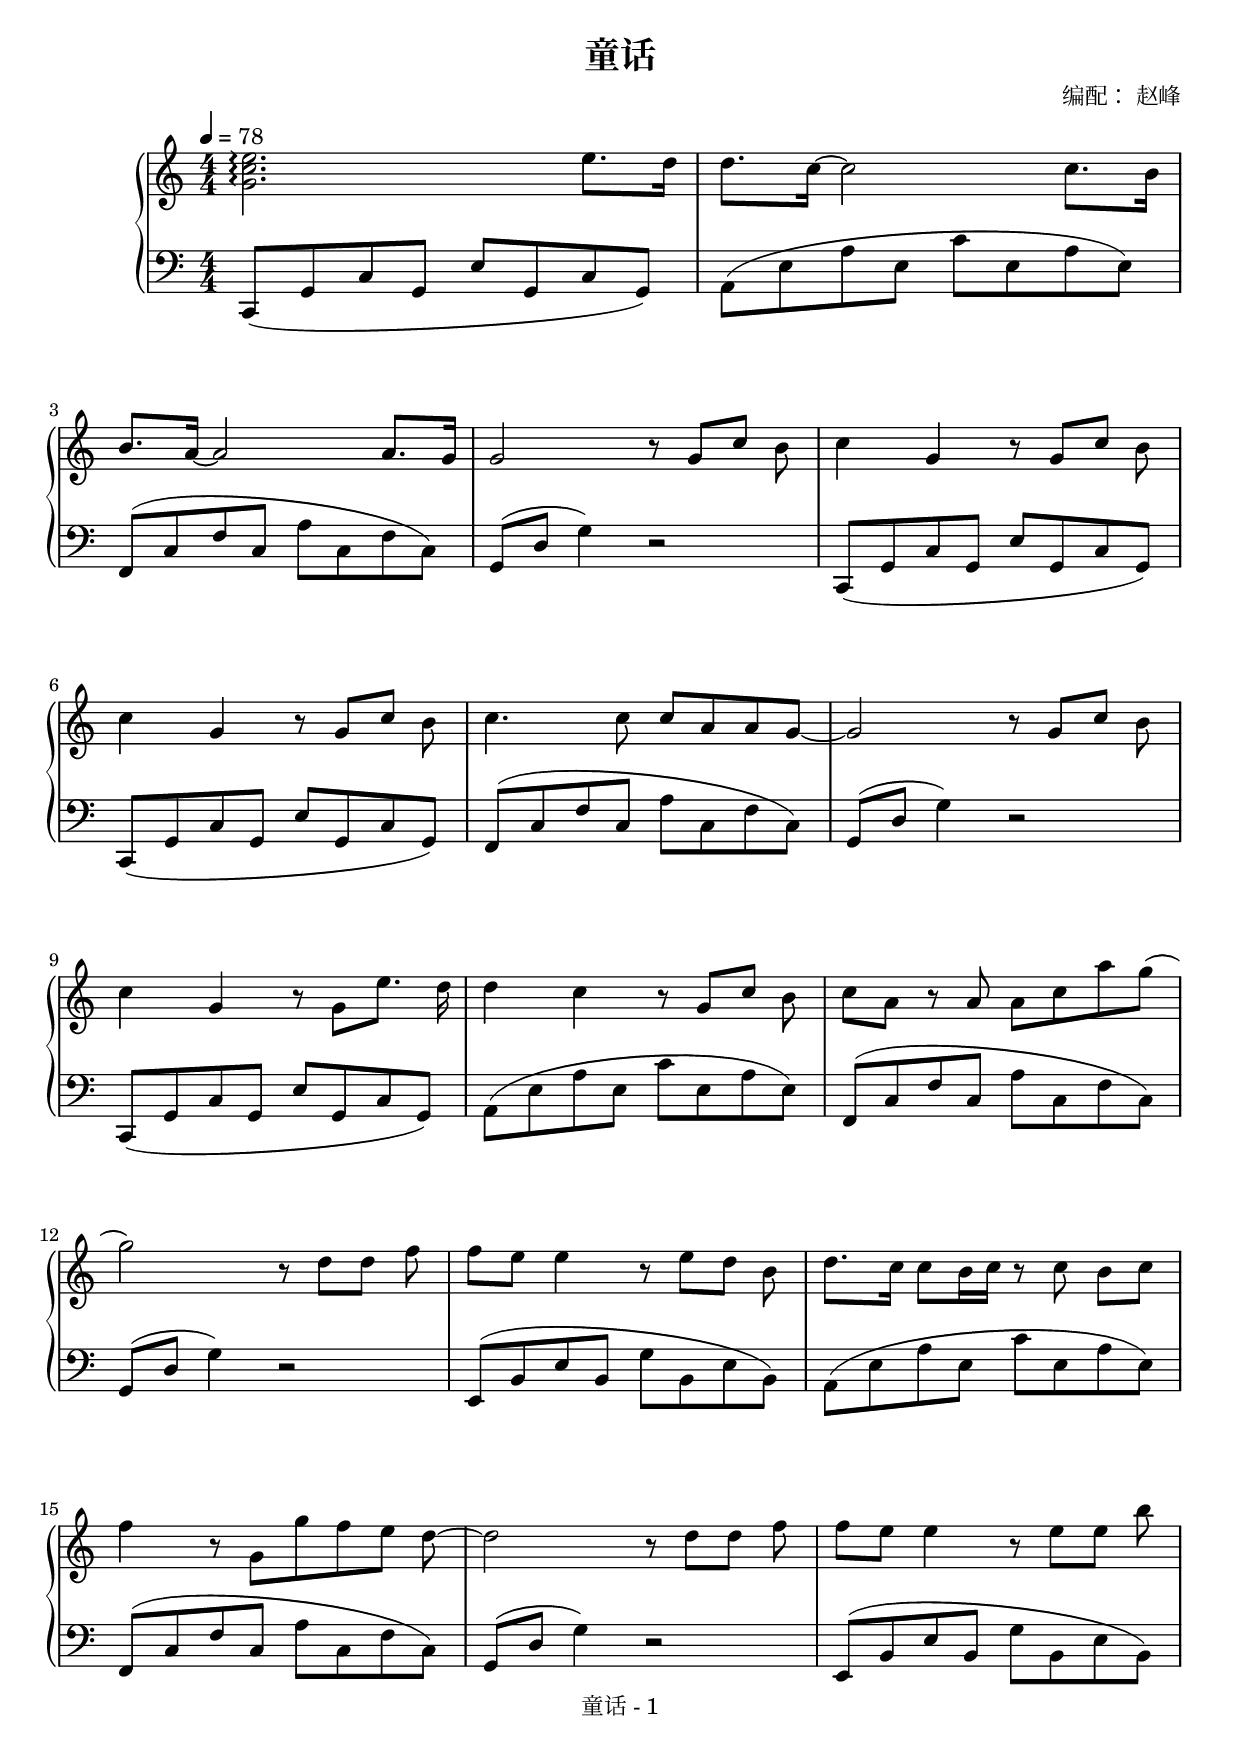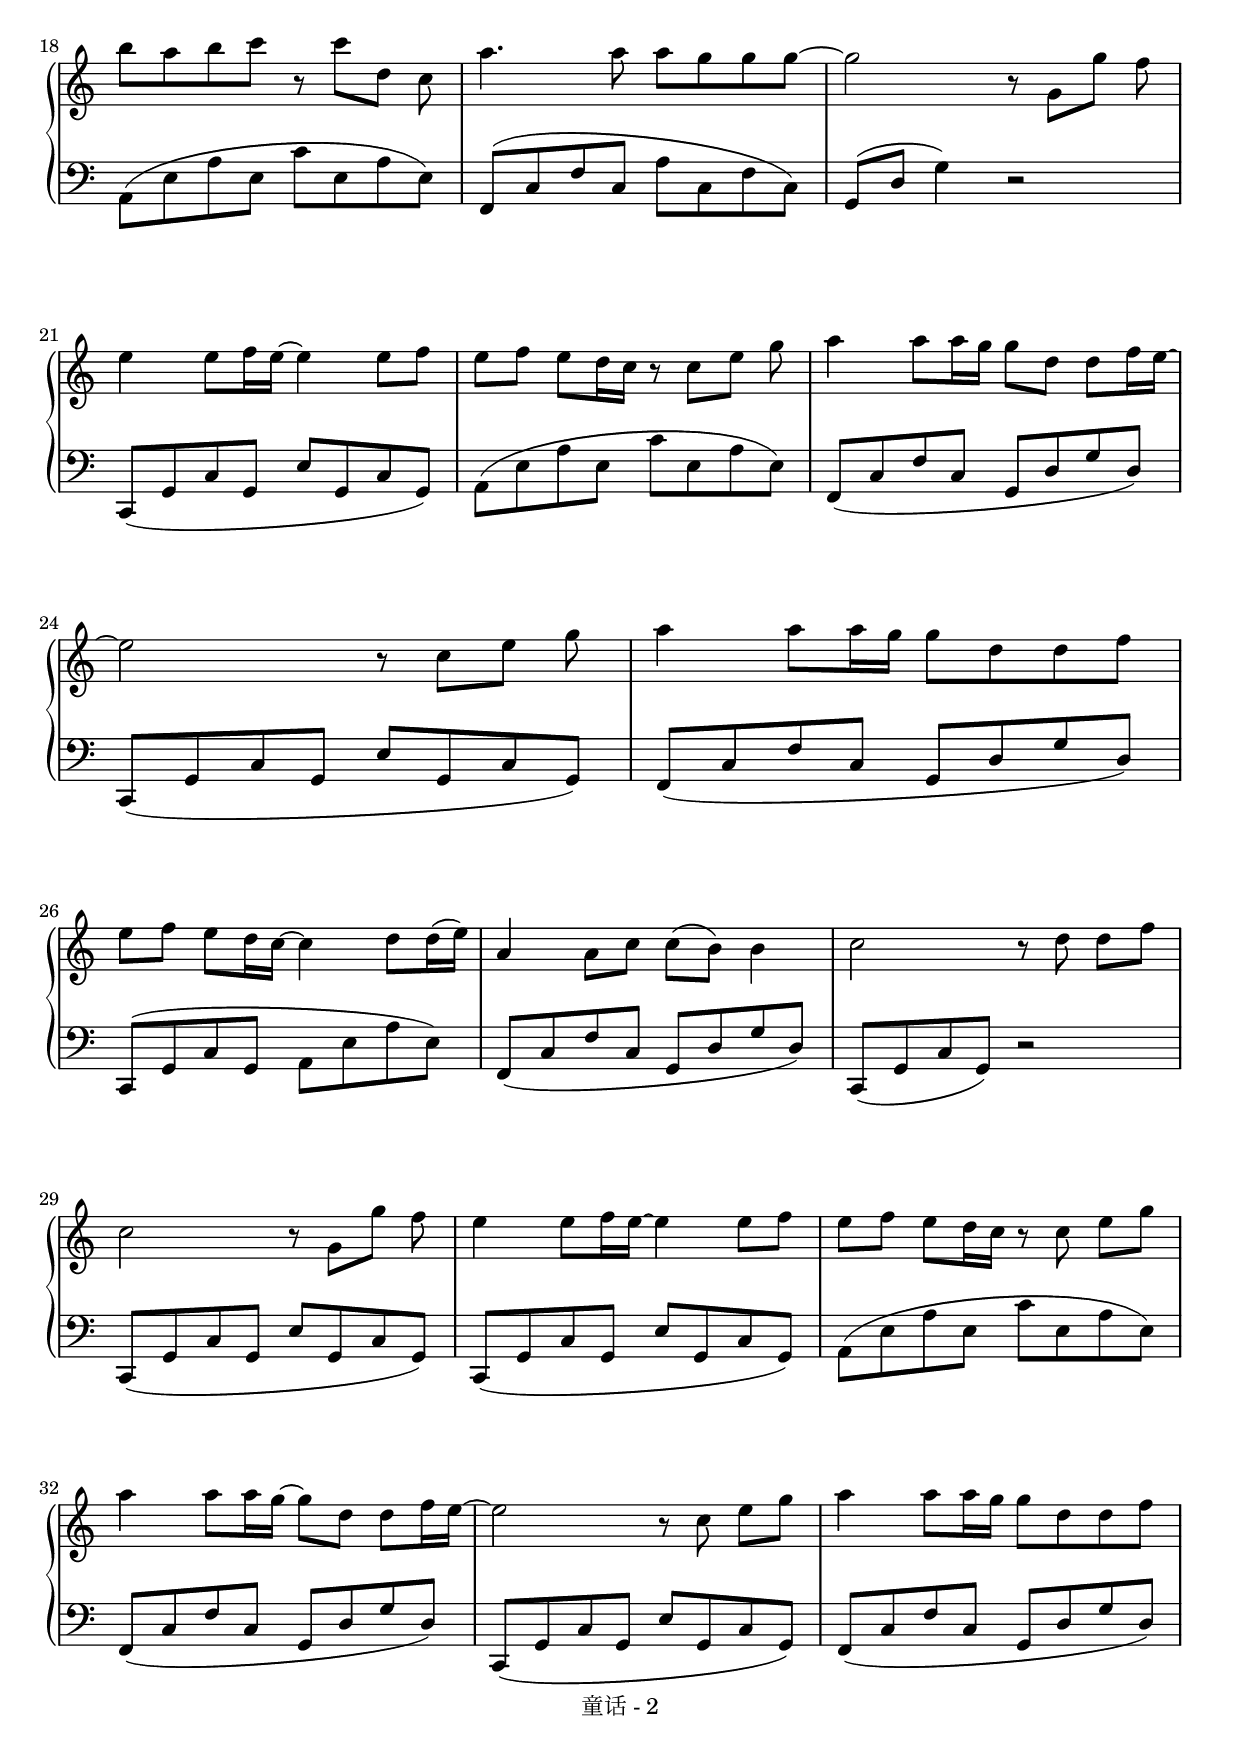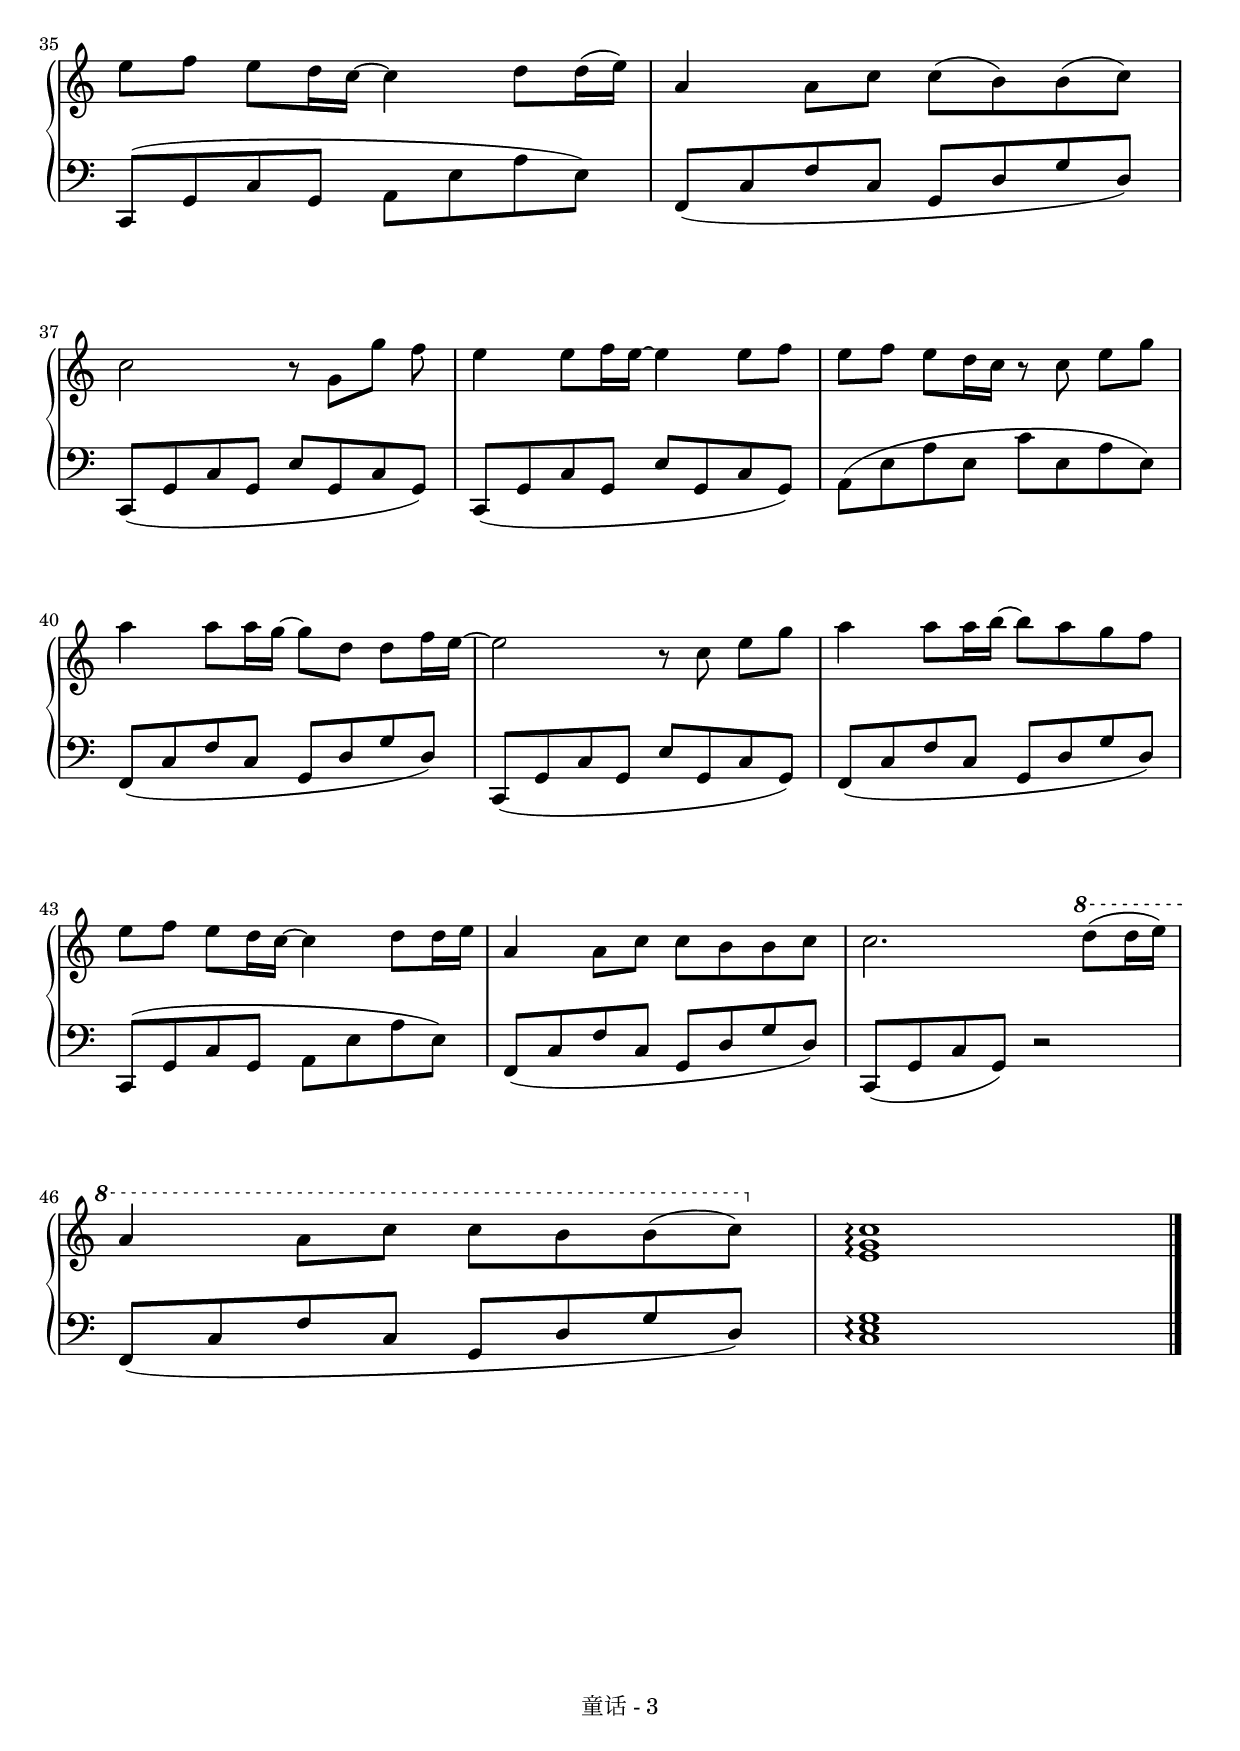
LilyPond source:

\version "2.18.2"

songName = "童话"
\include "../../lib/paper-footer.ily"

\header {
  title = \songName
  arranger = "编配： 赵峰"
}

keyTime = {
  \key c \major
  \time 4/4
  \numericTimeSignature
}

upper = \relative c'' {
  \clef treble
  \keyTime
  \tempo 4=78
  \override Hairpin.to-barline = ##f
  
  <g c e>2.\arpeggio e'8. d16 |
  d8. c16~ c2 c8. b16 |\break
  
  b8. a16~ a2 a8. g16 |
  g2 r8 g[ c] b |
  c4 g r8 g[ c] b |\break
  
  c4 g r8 g[ c] b |
  c4. c8 c a a g~ |
  g2 r8 g[ c] b |\break
  
  c4 g r8 g[ e'8.] d16 |
  d4 c r8 g[ c] b |
  c8 a r a a c a' g( |\break
  
  g2) r8 d[ d] f |
  f8 e e4 r8 e[ d] b |
  d8. c16 c8 b16 c r8 c b[ c] |\break
  
  f4 r8 g,[ g' f e] d8~ |
  d2 r8 d[ d] f |
  f8 e e4 r8 e[ e] b' |\break\pageBreak
  
  b8 a b c r c[ d,] c |
  a'4. a8 a g g g~ |
  g2 r8 g,[ g'] f |\break
  
  e4 e8 f16 e~ e4 e8 f |
  e8 f e d16 c r8 c[ e] g |
  a4 a8 a16 g g8 d d f16 e~ |\break
  
  e2 r8 c[ e] g |
  a4 a8 a16 g g8 d d f |\break
  
  e8 f e d16 c~ c4 d8 d16( e) |
  a,4 a8 c c( b) b4 |
  c2 r8 d d[ f] |\break
  
  c2 r8 g[ g'] f |
  e4 e8 f16 e~ e4 e8 f |
  e8 f e d16 c r8 c e[ g] |\break
  
  a4 a8 a16 g~ g8 d d f16 e~ |
  e2 r8 c e[ g] |
  a4 a8 a16 g g8 d d f |\break\pageBreak
  
  e8 f e d16 c~ c4 d8 d16( e) |
  a,4 a8 c c( b) b( c) |\break
  
  c2 r8 g[ g'] f |
  e4 e8 f16 e~ e4 e8 f |
  e8 f e d16 c r8 c e[ g] |\break
  
  a4 a8 a16 g~ g8 d d f16 e~ |
  e2 r8 c e[ g] |
  a4 a8 a16 b~ b8 a g f |\break
  
  e8 f e d16 c~ c4 d8 d16 e |
  a,4 a8 c c b b c |
  c2. \ottava #1 d'8( d16 e) |\break
  
  a,4 a8 c c b b( c) \ottava #0 |
  <e,, g c>1\arpeggio |\bar "|."
}

lower = \relative c {
  \clef bass
  \keyTime
  \override Hairpin.to-barline = ##f
  \dynamicUp
  
  c,8( g' c g e' g, c g) |
  a8( e' a e c' e, a e) |\break
  
  f,8( c' f c a' c, f c) |
  g8( d' g4) r2 |
  c,,8( g' c g e' g, c g) |\break
  
  c,8( g' c g e' g, c g) |
  f8( c' f c a' c, f c) |
  g8( d' g4) r2 |\break
  
  c,,8( g' c g e' g, c g) |
  a8( e' a e c' e, a e) |
  f,8( c' f c a' c, f c) |\break
  
  g8( d' g4) r2 |
  e,8( b' e b g' b, e b) |
  a8( e' a e c' e, a e) |\break
  
  f,8( c' f c a' c, f c) |
  g8(  d' g4) r2 |
  e,8( b' e b g' b, e b) |\break
  
  a8( e' a e c' e, a e ) |
  f,8( c' f c a' c, f c) |
  g8( d' g4) r2 |\break
  
  c,,8( g' c g e' g, c g) |
  a8( e' a e c' e, a e) |
  f,8( c' f c g d' g d) |\break
  
  c,8( g' c g e' g, c g) |
  f8( c' f c g d' g d) |\break
  
  c,8( g' c g a e' a e) |
  f,8( c' f c g d' g d) |
  c,8( g' c g) r2 |\break
  
  c,8( g' c g e' g, c g) |
  c,8( g' c g e' g, c g) |
  a8( e' a e c' e, a e) |\break
  
  f,8( c' f c g d' g d) |
  c,8( g' c g e' g, c g) |
  f8( c' f c g d' g d) |\break
  
  c,8( g' c g a e' a e) |
  f,8( c' f c g d' g d) |\break
  
  c,8( g' c g e' g, c g) |
  c,8( g' c g e' g, c g) |
  a8( e' a e c' e, a e) |\break
  
  f,8( c' f c g d' g d) |
  c,8( g' c g e' g, c g) |
  f8( c' f c g d' g d) |\break
  
  c,8( g' c g a e' a e) |
  f,8( c' f c g d' g d) |
  c,8( g' c g) r2 |\break
  
  f8( c' f c g d' g d) |
  <c e g>1\arpeggio |\bar "|."
}

\score {
  \keepWithTag #'pdf
  % \keepWithTag #'midi
  \new PianoStaff <<
    \new Staff = "upper" \upper
    \new Staff = "lower" \lower
  >>
  \layout {
    % indent = 0\cm
  }
  % \midi { }
}

\score {
  \unfoldRepeats
  \keepWithTag #'midi
  \new PianoStaff <<
    \new Staff = "upper" \upper
    \new Staff = "lower" \lower
  >>
  \midi { }
}

